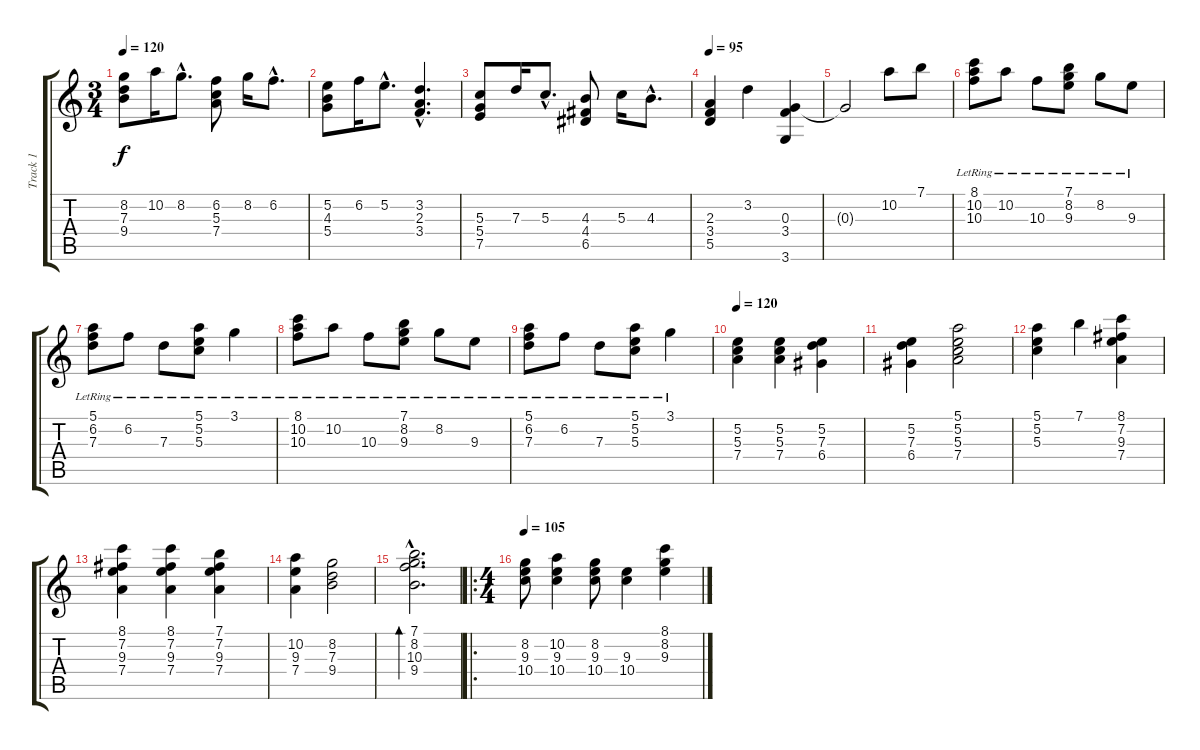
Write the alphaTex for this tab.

\track ("Track 1" "Track 1") {instrument acousticguitarnylon}
\staff {score tabs}
\tuning (E4 B3 G3 D3 A2 E2) {hide}
\ts (3 4)
\tempo 120
\clef g2
\ks c
(8.2 7.3 9.4).8{dy f instrument acousticguitarnylon} 10.2.16 8.2{hac}.8{d} (6.2 5.3 7.4).8 8.2.16 6.2{hac}.8{d} |
(5.2 4.3 5.4).8 6.2.16 5.2{hac}.8{d} (3.2{hac} 2.3{hac} 3.4{hac}).4{d} |
(5.3 5.4 7.5).8 7.3.16 5.3{hac}.8{d} (4.3 4.4 6.5).8 5.3.16 4.3{hac}.8{d} |
\tempo 95
(2.3 3.4 5.5).4 3.2.4 (0.3 3.4 3.6).4 |
0.3{t}.2 10.2.8 7.1.8 |
(8.1{lr} 10.2{lr} 10.3{lr}).8 10.2{lr}.8 10.3{lr}.8 (7.1{lr} 8.2{lr} 9.3{lr}).8 8.2{lr}.8 9.3{lr}.8 |
(5.1{lr} 6.2{lr} 7.3{lr}).8 6.2{lr}.8 7.3{lr}.8 (5.1{lr} 5.2{lr} 5.3{lr}).8 3.1{lr}.4 |
(8.1{lr} 10.2{lr} 10.3{lr}).8 10.2{lr}.8 10.3{lr}.8 (7.1{lr} 8.2{lr} 9.3{lr}).8 8.2{lr}.8 9.3{lr}.8 |
(5.1{lr} 6.2{lr} 7.3{lr}).8 6.2{lr}.8 7.3{lr}.8 (5.1{lr} 5.2{lr} 5.3{lr}).8 3.1{lr}.4 |
\tempo 120
(5.2 5.3 7.4).4 (5.2 5.3 7.4).4 (5.2 7.3 6.4).4 |
(5.2 7.3 6.4).4 (5.1 5.2 5.3 7.4).2 |
(5.1 5.2 5.3).4 7.1.4 (8.1 7.2 9.3 7.4).4 |
(8.1 7.2 9.3 7.4).4 (8.1 7.2 9.3 7.4).4 (7.1 7.2 9.3 7.4).4 |
(10.2 9.3 7.4).4 (8.2 7.3 9.4).2 |
(7.1{hac} 8.2{hac} 10.3{hac} 9.4{hac}).2{d bd 240} |
\ro
\ts (4 4)
\tempo 105
(8.2 9.3 10.4).8 (10.2 9.3 10.4).4 (8.2 9.3 10.4).8 (9.3 10.4).4 (8.1 8.2 9.3).4
